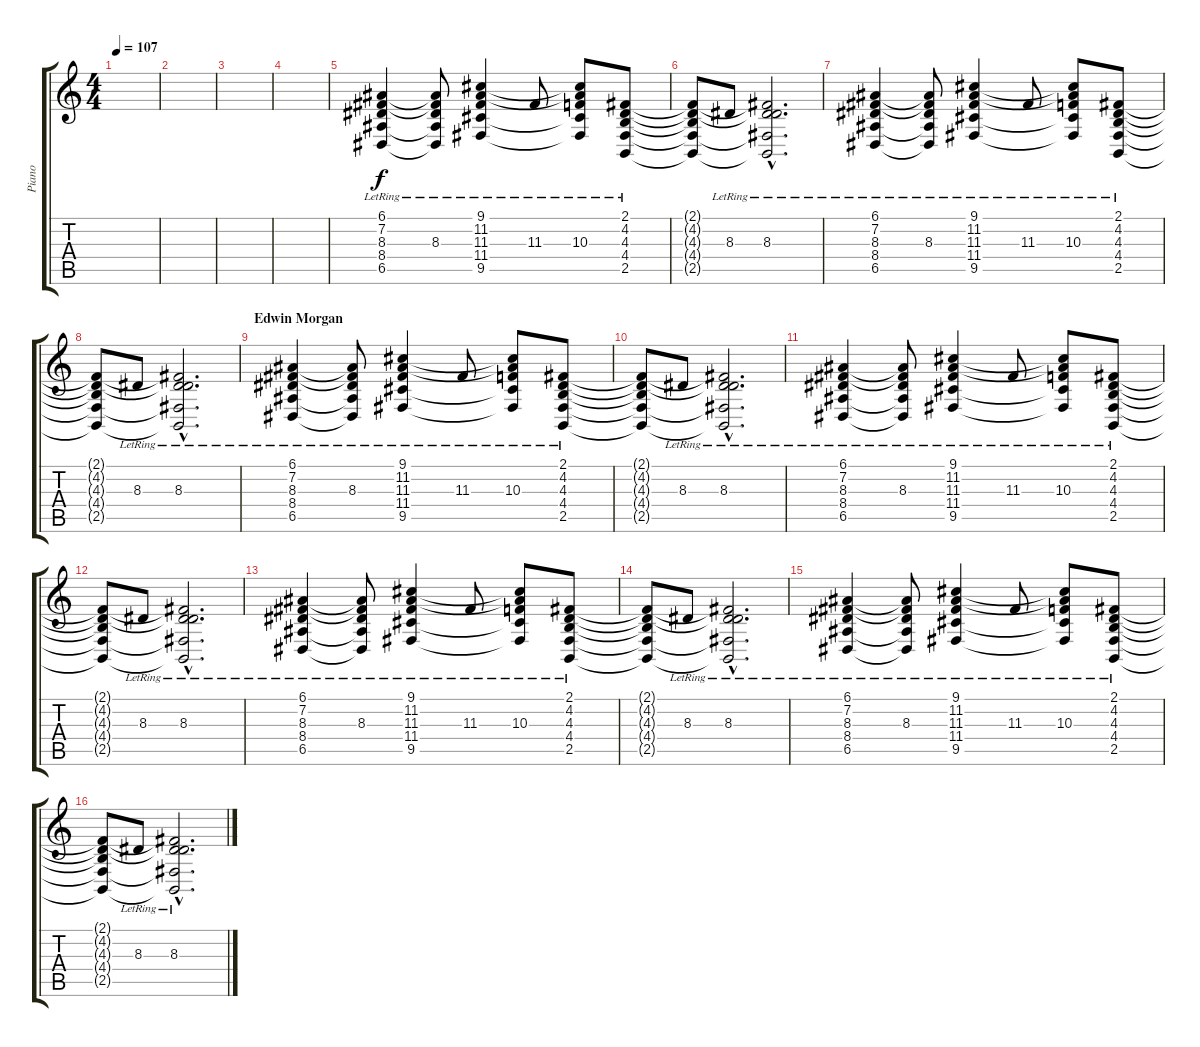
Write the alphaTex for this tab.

\track ("Piano" "Piano") {instrument acousticgrandpiano}
\staff {score tabs}
\tuning (E4 B3 G3 D3 A2 E2) {hide}
\ts (4 4)
\tempo 107
\clef g2
\ks c
|
|
|
|
(6.1{lr} 7.2{lr} 8.3{lr} 8.4{lr} 6.5{lr}).4 (6.1{t} 7.2{t} 8.3{lr} 8.4{t} 6.5{t}).8 (9.1{lr} 11.2{lr} 11.3{lr} 11.4{lr} 9.5{lr}).4 11.3{lr}.8 (9.1{t} 11.2{t} 10.3{lr} 11.4{t} 9.5{t}).8 (2.1{lr} 4.2{lr} 4.3{lr} 4.4{lr} 2.5{lr}).8 |
(2.1{t} 4.2{t} 4.3{t} 4.4{t} 2.5{t}).8 8.3{lr}.8 (2.1{hac t} 4.2{hac t} 8.3{hac lr} 4.4{hac t} 2.5{hac t}).2{d} |
(6.1{lr} 7.2{lr} 8.3{lr} 8.4{lr} 6.5{lr}).4 (6.1{t} 7.2{t} 8.3{lr} 8.4{t} 6.5{t}).8 (9.1{lr} 11.2{lr} 11.3{lr} 11.4{lr} 9.5{lr}).4 11.3{lr}.8 (9.1{t} 11.2{t} 10.3{lr} 11.4{t} 9.5{t}).8 (2.1{lr} 4.2{lr} 4.3{lr} 4.4{lr} 2.5{lr}).8 |
(2.1{t} 4.2{t} 4.3{t} 4.4{t} 2.5{t}).8 8.3{lr}.8 (2.1{hac t} 4.2{hac t} 8.3{hac lr} 4.4{hac t} 2.5{hac t}).2{d} |
\section ("" "Edwin Morgan")
(6.1{lr} 7.2{lr} 8.3{lr} 8.4{lr} 6.5{lr}).4 (6.1{t} 7.2{t} 8.3{lr} 8.4{t} 6.5{t}).8 (9.1{lr} 11.2{lr} 11.3{lr} 11.4{lr} 9.5{lr}).4 11.3{lr}.8 (9.1{t} 11.2{t} 10.3{lr} 11.4{t} 9.5{t}).8 (2.1{lr} 4.2{lr} 4.3{lr} 4.4{lr} 2.5{lr}).8 |
(2.1{t} 4.2{t} 4.3{t} 4.4{t} 2.5{t}).8 8.3{lr}.8 (2.1{hac t} 4.2{hac t} 8.3{hac lr} 4.4{hac t} 2.5{hac t}).2{d} |
(6.1{lr} 7.2{lr} 8.3{lr} 8.4{lr} 6.5{lr}).4 (6.1{t} 7.2{t} 8.3{lr} 8.4{t} 6.5{t}).8 (9.1{lr} 11.2{lr} 11.3{lr} 11.4{lr} 9.5{lr}).4 11.3{lr}.8 (9.1{t} 11.2{t} 10.3{lr} 11.4{t} 9.5{t}).8 (2.1{lr} 4.2{lr} 4.3{lr} 4.4{lr} 2.5{lr}).8 |
(2.1{t} 4.2{t} 4.3{t} 4.4{t} 2.5{t}).8 8.3{lr}.8 (2.1{hac t} 4.2{hac t} 8.3{hac lr} 4.4{hac t} 2.5{hac t}).2{d} |
(6.1{lr} 7.2{lr} 8.3{lr} 8.4{lr} 6.5{lr}).4 (6.1{t} 7.2{t} 8.3{lr} 8.4{t} 6.5{t}).8 (9.1{lr} 11.2{lr} 11.3{lr} 11.4{lr} 9.5{lr}).4 11.3{lr}.8 (9.1{t} 11.2{t} 10.3{lr} 11.4{t} 9.5{t}).8 (2.1{lr} 4.2{lr} 4.3{lr} 4.4{lr} 2.5{lr}).8 |
(2.1{t} 4.2{t} 4.3{t} 4.4{t} 2.5{t}).8 8.3{lr}.8 (2.1{hac t} 4.2{hac t} 8.3{hac lr} 4.4{hac t} 2.5{hac t}).2{d} |
(6.1{lr} 7.2{lr} 8.3{lr} 8.4{lr} 6.5{lr}).4 (6.1{t} 7.2{t} 8.3{lr} 8.4{t} 6.5{t}).8 (9.1{lr} 11.2{lr} 11.3{lr} 11.4{lr} 9.5{lr}).4 11.3{lr}.8 (9.1{t} 11.2{t} 10.3{lr} 11.4{t} 9.5{t}).8 (2.1{lr} 4.2{lr} 4.3{lr} 4.4{lr} 2.5{lr}).8 |
(2.1{t} 4.2{t} 4.3{t} 4.4{t} 2.5{t}).8 8.3{lr}.8 (2.1{hac t} 4.2{hac t} 8.3{hac lr} 4.4{hac t} 2.5{hac t}).2{d}
